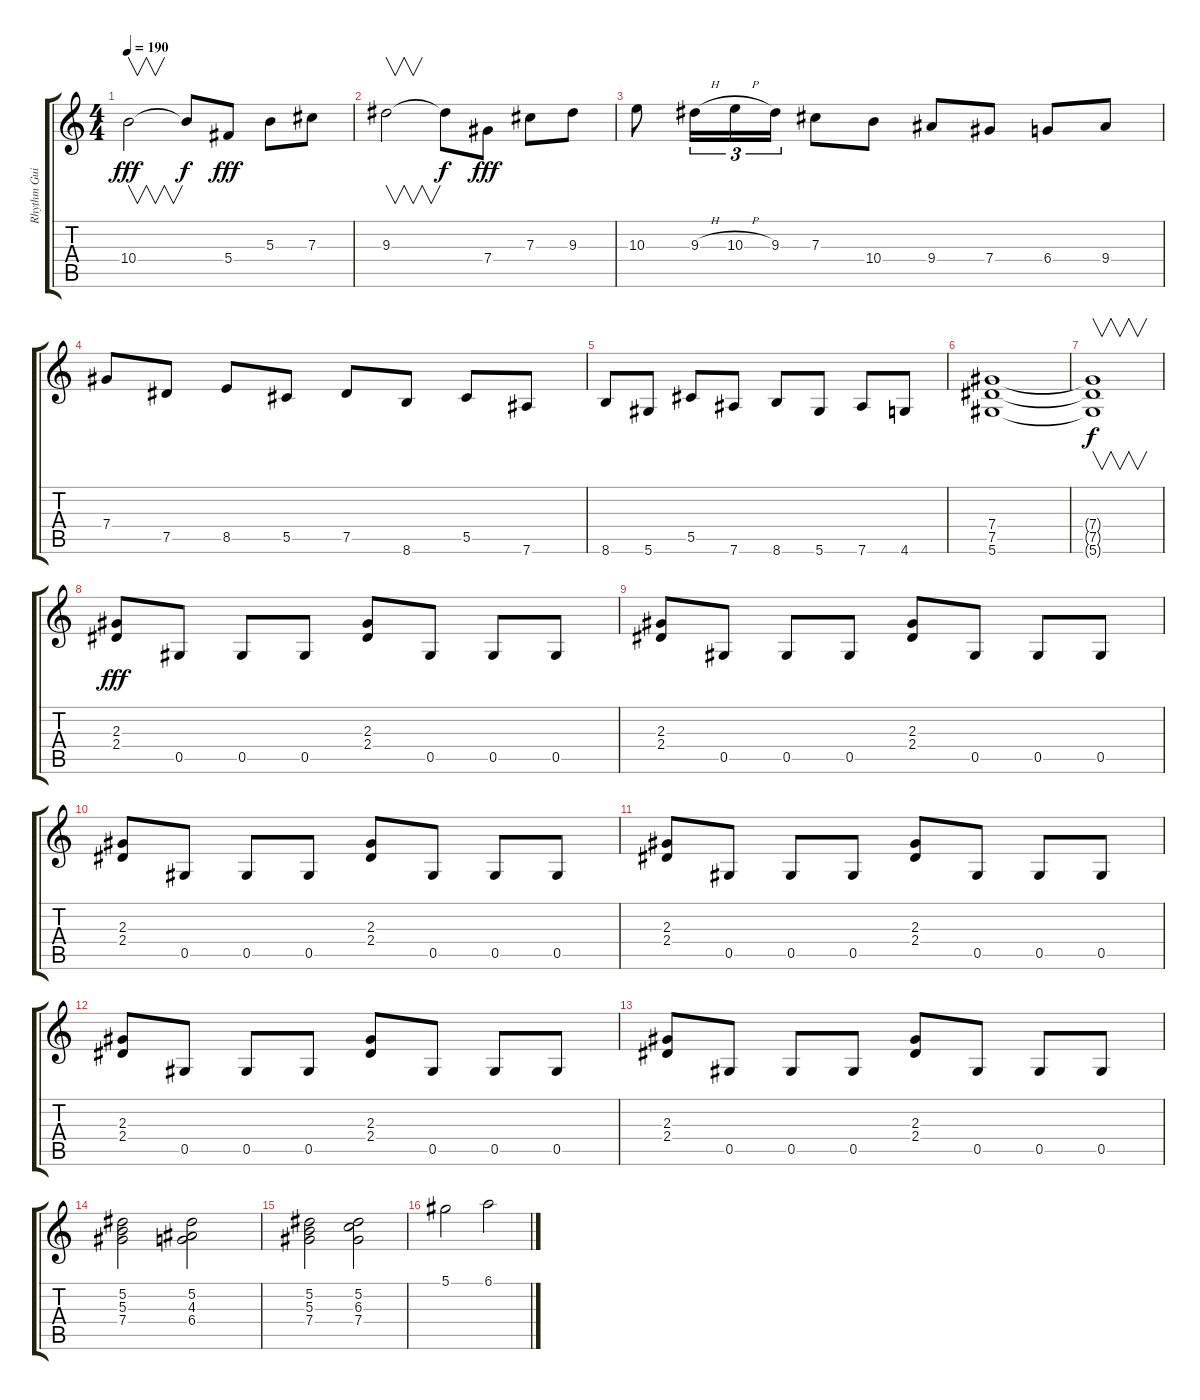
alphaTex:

\track ("Rhythm Guitar" "Rhythm Gui") {instrument overdrivenguitar}
\staff {score tabs}
\tuning (Eb4 Bb3 Gb3 Db3 Ab2 Eb2) {hide}
\ts (4 4)
\tempo 190
\clef g2
\ks c
10.4.2{v dy fff} 10.4{t}.8{dy f} 5.4.8{dy fff} 5.3.8 7.3.8 |
9.3.2{v} 9.3{t}.8{dy f} 7.4.8{dy fff} 7.3.8 9.3.8 |
10.3.8 9.3{h}.16{tu (3 2)} 10.3{h}.16{tu (3 2)} 9.3.16{tu (3 2)} 7.3.8 10.4.8 9.4.8 7.4.8 6.4.8 9.4.8 |
7.4.8 7.5.8 8.5.8 5.5.8 7.5.8 8.6.8 5.5.8 7.6.8 |
8.6.8 5.6.8 5.5.8 7.6.8 8.6.8 5.6.8 7.6.8 4.6.8 |
(7.4 7.5 5.6).1 |
(7.4{t} 7.5{t} 5.6{t}).1{v dy f} |
(2.3 2.4).8{dy fff} 0.5.8 0.5.8 0.5.8 (2.3 2.4).8 0.5.8 0.5.8 0.5.8 |
(2.3 2.4).8 0.5.8 0.5.8 0.5.8 (2.3 2.4).8 0.5.8 0.5.8 0.5.8 |
(2.3 2.4).8 0.5.8 0.5.8 0.5.8 (2.3 2.4).8 0.5.8 0.5.8 0.5.8 |
(2.3 2.4).8 0.5.8 0.5.8 0.5.8 (2.3 2.4).8 0.5.8 0.5.8 0.5.8 |
(2.3 2.4).8 0.5.8 0.5.8 0.5.8 (2.3 2.4).8 0.5.8 0.5.8 0.5.8 |
(2.3 2.4).8 0.5.8 0.5.8 0.5.8 (2.3 2.4).8 0.5.8 0.5.8 0.5.8 |
(5.2 5.3 7.4).2 (5.2 4.3 6.4).2 |
(5.2 5.3 7.4).2 (5.2 6.3 7.4).2 |
5.1.2 6.1.2
